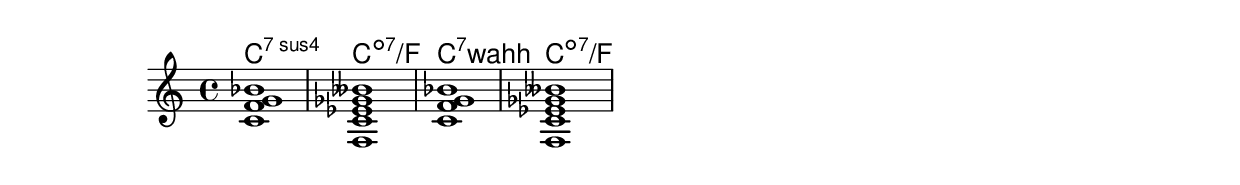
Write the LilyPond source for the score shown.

\version "2.3.17"
\header { texidoc = "The property @code{chordNameExceptions} can used
    to store a list of special notations for specific chords.

Putting the exceptions list encoded as
@example
	\ @{ <c f g bes>1\\markup @{ \\super \"7\" \"wahh\" @} @}
@end example
into @code{chordNameExceptions} takes a little manoeuvring. The
following code transforms @code{chExceptionMusic} (which is a
sequential music) into a list of exceptions.
@example
	(sequential-music-to-chord-exceptions chExceptionMusic \#t)
@end example
Then,
@example
	(append
	  ... ignatzekExceptions)
@end example
adds the new exceptions to the default ones, which are defined in
@file{ly/chord-modifier-init.ly}.
" }


				% 7sus4 denoted with ^7 wahh
chExceptionMusic =  {
    <c f g bes>1-\markup { \super "7" "wahh" }}

				% add to existing exceptions.
chExceptions = #(append
		 (sequential-music-to-chord-exceptions chExceptionMusic #t)
		 ignatzekExceptions)

theMusic = \chordmode {
    c:7sus4 c:dim7/+f
    \set chordNameExceptions = #chExceptions
    c:7sus4 c:dim7/+f
}

<< \context ChordNames \theMusic
   \context Voice \theMusic
>>  
